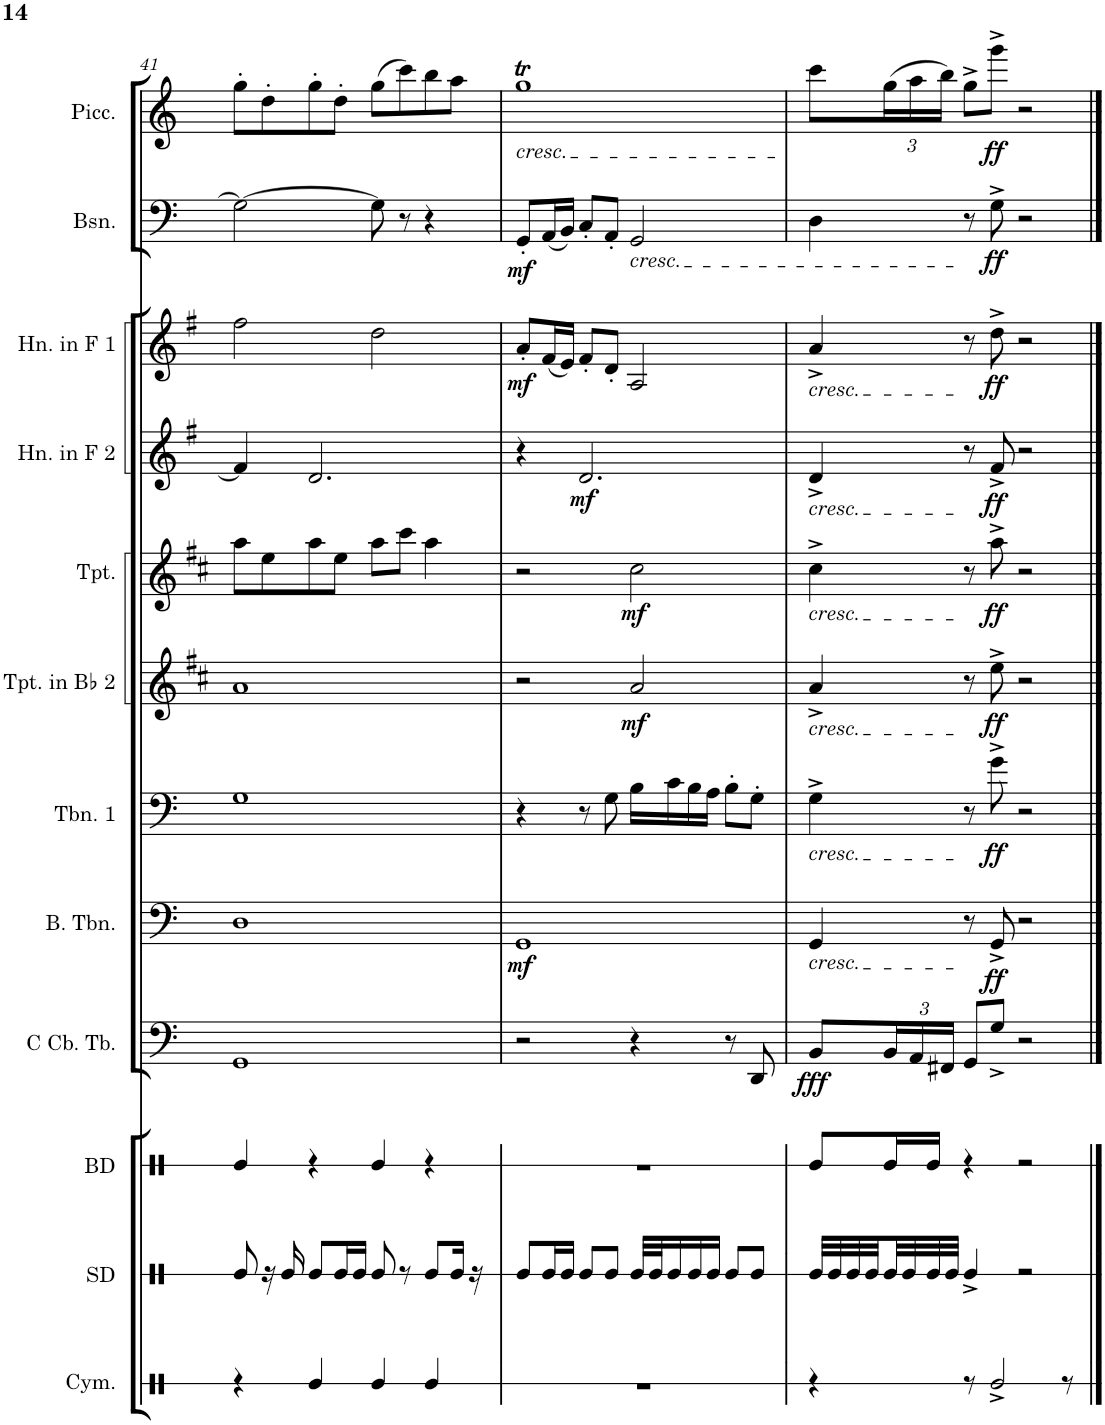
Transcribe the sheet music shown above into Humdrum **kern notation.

**kern	**kern	**kern	**kern	**dynam	**kern	**dynam	**kern	**dynam	**kern	**dynam	**kern	**dynam	**kern	**dynam	**kern	**dynam	**kern	**dynam	**kern	**dynam
*part12	*part11	*part10	*part9	*part9	*part8	*part8	*part7	*part7	*part6	*part6	*part5	*part5	*part4	*part4	*part3	*part3	*part2	*part2	*part1	*part1
*staff12	*staff11	*staff10	*staff9	*staff9	*staff8	*staff8	*staff7	*staff7	*staff6	*staff6	*staff5	*staff5	*staff4	*staff4	*staff3	*staff3	*staff2	*staff2	*staff1	*staff1
*I"Cymbals	*I"Snare Drum	*I"Bass Drum	*I"C Contrabass Tuba	*	*I"Bass Trombone	*	*I"Trombone 1	*	*I"Trumpet in Bb 2	*	*I"Trumpet	*	*I"Horn in F 2	*	*I"Horn in F 1	*	*I"Bassoon	*	*I"Piccolo	*
*I'Cym.	*I'SD	*I'BD	*I'C Cb. Tb.	*	*I'B. Tbn.	*	*I'Tbn. 1	*	*I'Tpt. in Bb 2	*	*I'Tpt.	*	*I'Hn. in F 2	*	*I'Hn. in F 1	*	*I'Bsn.	*	*I'Picc.	*
!!LO:PB:g=z
*clefX	*clefX	*clefX	*clefF4	*	*clefF4	*	*clefF4	*	*clefG2	*	*clefG2	*	*clefG2	*	*clefG2	*	*clefF4	*	*clefG2	*
*	*	*	*	*	*	*	*	*	*Trd1c2	*	*Trd1c2	*	*Trd4c7	*	*Trd4c7	*	*	*	*Trd-7c-12	*
*k[]	*k[]	*k[]	*k[]	*	*k[]	*	*k[]	*	*k[f#c#]	*	*k[f#c#]	*	*k[f#]	*	*k[f#]	*	*k[]	*	*k[]	*
*M4/4	*M4/4	*M4/4	*M4/4	*	*M4/4	*	*M4/4	*	*M4/4	*	*M4/4	*	*M4/4	*	*M4/4	*	*M4/4	*	*M4/4	*
=41	=41	=41	=41	=41	=41	=41	=41	=41	=41	=41	=41	=41	=41	=41	=41	=41	=41	=41	=41	=41
4r	8Re/	4Re/	1GG	.	1D	.	1G	.	1a	.	8aa\L	.	4f#/]	.	2ff#\	.	2G\_	.	8gg'\L	.
.	16r	.	.	.	.	.	.	.	.	.	8ee\	.	.	.	.	.	.	.	8dd'\	.
.	16Re/	.	.	.	.	.	.	.	.	.	.	.	.	.	.	.	.	.	.	.
4Re/	8Re/L	4r	.	.	.	.	.	.	.	.	8aa\	.	2.d/	.	.	.	.	.	8gg'\	.
.	16Re/L	.	.	.	.	.	.	.	.	.	8ee\J	.	.	.	.	.	.	.	8dd'\J	.
.	16Re/JJ	.	.	.	.	.	.	.	.	.	.	.	.	.	.	.	.	.	.	.
4Re/	8Re/	4Re/	.	.	.	.	.	.	.	.	8aa\L	.	.	.	2dd\	.	8G\]	.	(8gg\L	.
.	8r	.	.	.	.	.	.	.	.	.	8ccc#\J	.	.	.	.	.	8r	.	8ccc\)	.
4Re/	8Re/L	4r	.	.	.	.	.	.	.	.	4aa\	.	.	.	.	.	4r	.	8bb\	.
.	16Re/Jk	.	.	.	.	.	.	.	.	.	.	.	.	.	.	.	.	.	8aa\J	.
.	16r	.	.	.	.	.	.	.	.	.	.	.	.	.	.	.	.	.	.	.
=42	=42	=42	=42	=42	=42	=42	=42	=42	=42	=42	=42	=42	=42	=42	=42	=42	=42	=42	=42	=42
!	!	!	!	!	!	!	!	!	!	!	!	!	!	!	!	!	!	!	!LO:TX:b:i:t=cresc.	!
!	!	!	!	!	!	!LO:DY:b	!	!	!	!	!	!	!	!	!	!LO:DY:b	!	!LO:DY:b	!	!
1r	8Re/L	1r	2r	.	1GG	mf	4r	.	2r	.	2r	.	4r	.	8a'/L	mf	8GG'/L	mf	1ggT	.
.	16Re/L	.	.	.	.	.	.	.	.	.	.	.	.	.	(16f#/L	.	(16AA/L	.	.	.
.	16Re/JJ	.	.	.	.	.	.	.	.	.	.	.	.	.	16e/JJ)	.	16BB/JJ)	.	.	.
!	!	!	!	!	!	!	!	!	!	!	!	!	!	!LO:DY:b	!	!	!	!	!	!
.	8Re/L	.	.	.	.	.	8r	.	.	.	.	.	2.d/	mf	8f#'/L	.	8C'/L	.	.	.
.	8Re/J	.	.	.	.	.	8G\	.	.	.	.	.	.	.	8d'/J	.	8AA'/J	.	.	.
!	!	!	!	!	!	!	!	!	!	!	!	!	!	!	!	!	!LO:TX:b:i:t=cresc.	!	!	!
!	!	!	!	!	!	!	!	!	!	!LO:DY:b	!	!LO:DY:b	!	!	!	!	!	!	!	!
.	32Re/LLL	.	4r	.	.	.	16B\LL	.	2a/	mf	2cc#\	mf	.	.	2A/	.	2GG/	.	.	.
.	32Re/J	.	.	.	.	.	.	.	.	.	.	.	.	.	.	.	.	.	.	.
.	16Re/	.	.	.	.	.	16c\	.	.	.	.	.	.	.	.	.	.	.	.	.
.	16Re/	.	.	.	.	.	16B\	.	.	.	.	.	.	.	.	.	.	.	.	.
.	16Re/JJ	.	.	.	.	.	16A\JJ	.	.	.	.	.	.	.	.	.	.	.	.	.
.	8Re/L	.	8r	.	.	.	8B'\L	.	.	.	.	.	.	.	.	.	.	.	.	.
.	8Re/J	.	8DD/	.	.	.	8G'\J	.	.	.	.	.	.	.	.	.	.	.	.	.
=43	=43	=43	=43	=43	=43	=43	=43	=43	=43	=43	=43	=43	=43	=43	=43	=43	=43	=43	=43	=43
!	!	!	!	!	!	!	!	!	!	!	!	!	!	!	!LO:TX:b:i:t=cresc.	!	!	!	!	!
!	!	!	!	!	!	!	!	!	!	!	!	!	!LO:TX:b:i:t=cresc.	!	!	!	!	!	!	!
!	!	!	!	!	!	!	!	!	!	!	!LO:TX:b:i:t=cresc.	!	!	!	!	!	!	!	!	!
!	!	!	!	!	!	!	!	!	!LO:TX:b:i:t=cresc.	!	!	!	!	!	!	!	!	!	!	!
!	!	!	!	!	!	!	!LO:TX:b:i:t=cresc.	!	!	!	!	!	!	!	!	!	!	!	!	!
!	!	!	!	!	!LO:TX:b:i:t=cresc.	!	!	!	!	!	!	!	!	!	!	!	!	!	!	!
!	!	!	!	!LO:DY:b	!	!	!	!	!	!	!	!	!	!	!	!	!	!	!	!
4r	32Re/LLL	8Re/L	8BB/L	fff	4GG/	.	4G^\	.	4a^/	.	4cc#^\	.	4d^/	.	4a^/	.	4D\	.	8ccc\L	.
.	32Re/	.	.	.	.	.	.	.	.	.	.	.	.	.	.	.	.	.	.	.
.	32Re/	.	.	.	.	.	.	.	.	.	.	.	.	.	.	.	.	.	.	.
.	32Re/	.	.	.	.	.	.	.	.	.	.	.	.	.	.	.	.	.	.	.
*	*	*	*Xbrackettup	*	*	*	*	*	*	*	*	*	*	*	*	*	*	*	*Xbrackettup	*
.	32Re/	16Re/L	24BB/L	.	.	.	.	.	.	.	.	.	.	.	.	.	.	.	(24gg\L	.
.	32Re/	.	.	.	.	.	.	.	.	.	.	.	.	.	.	.	.	.	.	.
.	.	.	24AA/	.	.	.	.	.	.	.	.	.	.	.	.	.	.	.	24aa\	.
.	32Re/	16Re/JJ	.	.	.	.	.	.	.	.	.	.	.	.	.	.	.	.	.	.
.	.	.	24FF#X/JJ	.	.	.	.	.	.	.	.	.	.	.	.	.	.	.	24bb\JJ)	.
.	32Re/JJJ	.	.	.	.	.	.	.	.	.	.	.	.	.	.	.	.	.	.	.
8r	4Re^/	4r	8GG/L	.	8r	.	8r	.	8r	.	8r	.	8r	.	8r	.	8r	.	8gg^\L	.
!	!	!	!	!	!	!LO:DY:b	!	!LO:DY:b	!	!LO:DY:b	!	!LO:DY:b	!	!LO:DY:b	!	!LO:DY:b	!	!LO:DY:b	!	!LO:DY:b
2Re^/	.	.	8G^/J	.	8GG^/	ff	8g^\	ff	8ee^\	ff	8aa^\	ff	8f#^/	ff	8dd^\	ff	8G^\	ff	8ggg^\J	ff
.	2r	2r	2r	.	2r	.	2r	.	2r	.	2r	.	2r	.	2r	.	2r	.	2r	.
8r	.	.	.	.	.	.	.	.	.	.	.	.	.	.	.	.	.	.	.	.
==	==	==	==	==	==	==	==	==	==	==	==	==	==	==	==	==	==	==	==	==
*-	*-	*-	*-	*-	*-	*-	*-	*-	*-	*-	*-	*-	*-	*-	*-	*-	*-	*-	*-	*-
